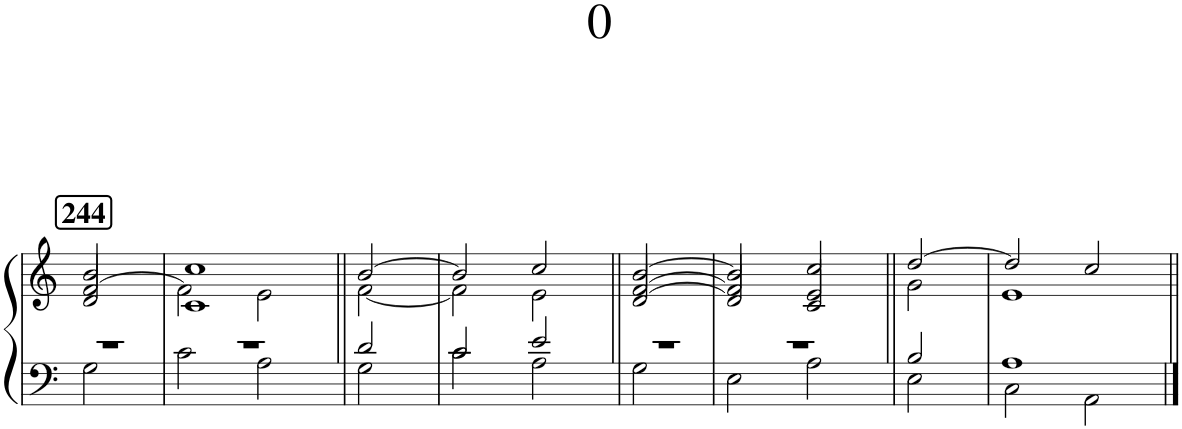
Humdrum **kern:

**kern	**kern
*part1	*part1
*staff2	*staff1
*I"Piano	*
*I'Pno.	*
*clefF4	*clefG2
*k[]	*k[]
*M2/4	*M2/4
!!LO:REH:place=s1:a:B:cj:fs=14:t=244
=1	=1
*^	*^
*	*	*	*^
2r	2G\	2b/	[2f/	2d/
=2	=2	=2	=2	=2
*M4/4	*	*M4/4	*	*
1r	2c\	1cc	2f\]	1c
.	2A\	.	2e\	.
*	*	*v	*v	*v
=3||	=3||	=3||
*M2/4	*	*M2/4
*	*	*^
2d/	2G\	[2b/	[2f\
=4	=4	=4	=4
*M4/4	*	*M4/4	*
2c/	2c\	2b/]	2f\]
2e/	2A\	2cc/	2e\
*	*	*v	*v
=5||	=5||	=5||
*M2/4	*	*M2/4
*	*	*^
*	*	*	*^
2r	2G\	[2b/	[2f/	[2d/
=6	=6	=6	=6	=6
*M4/4	*	*M4/4	*	*
1r	2E\	2b/]	2f/]	2d/]
.	2A\	2cc/	2e/	2c/
*	*	*v	*v	*v
=7||	=7||	=7||
*M2/4	*	*M2/4
*	*	*^
2B/	2E\	[2dd/	2g\
=8	=8	=8	=8
*M4/4	*	*M4/4	*
1A	2C\	2dd/]	1e
.	2AA\	2cc/	.
*v	*v	*	*
*	*v	*v
=||	=||
*-	*-
